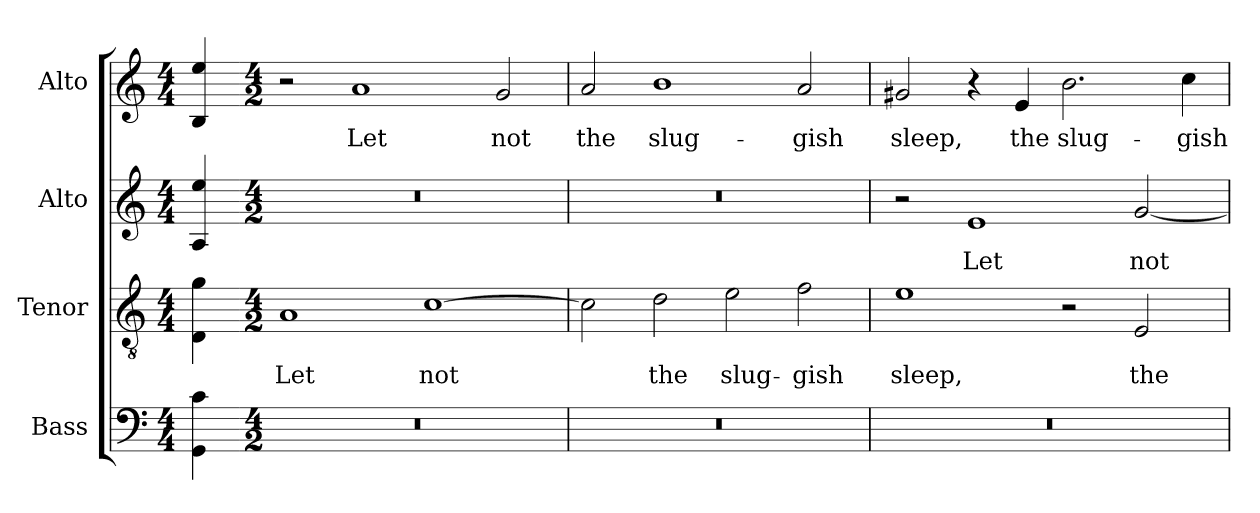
**kern	**kern	**text	**kern	**text	**kern	**text
*part4	*part3	*part3	*part2	*part2	*part1	*part1
*staff4	*staff3	*staff3	*staff2	*staff2	*staff1	*staff1
*I"Bass	*I"Tenor	*	*I"Alto	*	*I"Alto	*
*I'B.	*I'T.	*	*I'A.	*	*I'A.	*
!!LO:PB:g=z
*clefF4	*clefGv2	*	*clefG2	*	*clefG2	*
*	*ITrd7c12	*	*	*	*	*
*k[]	*k[]	*	*k[]	*	*k[]	*
*C:	*C:	*	*C:	*	*C:	*
*M4/4	*M4/4	*	*M4/4	*	*M4/4	*
=	=	=	=	=	=	=
4GGi\ 4ci	4DDi\ 4Gi	.	4Ai/ 4eei	.	4Bi/ 4eei	.
=1-	=1-	=1-	=1-	=1-	=1-	=1-
*M4/2	*M4/2	*	*M4/2	*	*M4/2	*
!LO:N:vis=1	!	!	!	!	!	!
!	!	!LO:LY:b:color=#000000	!LO:N:vis=1	!	!	!
0r	1AAi	Let	0r	.	2r	.
!	!	!	!	!	!	!LO:LY:b:color=#000000
.	.	.	.	.	1ai	Let
!	!	!LO:LY:b:color=#000000	!	!	!	!
.	[1Ci	not	.	.	.	.
!	!	!	!	!	!	!LO:LY:b:color=#000000
.	.	.	.	.	2gi/	not
=2	=2	=2	=2	=2	=2	=2
!LO:N:vis=1	!	!	!LO:N:vis=1	!	!	!
!	!	!	!	!	!	!LO:LY:b:color=#000000
0r	2Ci\]	.	0r	.	2ai/	the
!	!	!LO:LY:b:color=#000000	!	!	!	!
!	!	!	!	!	!	!LO:LY:b:color=#000000
.	2Di\	the	.	.	1bi	slug-
!	!	!LO:LY:b:color=#000000	!	!	!	!
.	2Ei\	slug-	.	.	.	.
!	!	!LO:LY:b:color=#000000	!	!	!	!
!	!	!	!	!	!	!LO:LY:b:color=#000000
.	2Fi\	-gish	.	.	2ai/	-gish
=3	=3	=3	=3	=3	=3	=3
!LO:N:vis=1	!	!	!	!	!	!
!	!	!LO:LY:b:color=#000000	!	!	!	!
!	!	!	!	!	!	!LO:LY:b:color=#000000
0r	1Ei	sleep,	2r	.	2g#Xi/	sleep,
!	!	!	!	!LO:LY:b:color=#000000	!	!
.	.	.	1ei	Let	4r	.
!	!	!	!	!	!	!LO:LY:b:color=#000000
.	.	.	.	.	4ei/	the
!	!	!	!	!	!	!LO:LY:b:color=#000000
.	2r	.	.	.	2.bi\	slug-
!	!	!LO:LY:b:color=#000000	!	!	!	!
!	!	!	!	!LO:LY:b:color=#000000	!	!
.	2EEi/	the	[2gi/	not	.	.
!	!	!	!	!	!	!LO:LY:b:color=#000000
.	.	.	.	.	4cci\	-gish
=	=	=	=	=	=	=
*-	*-	*-	*-	*-	*-	*-
